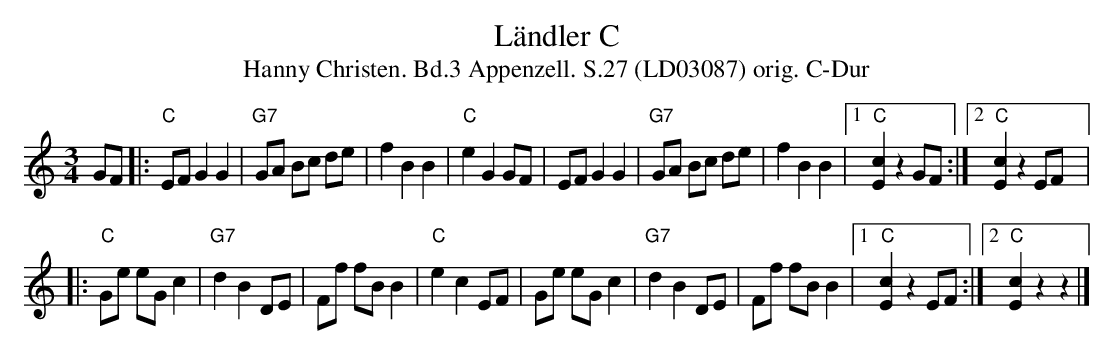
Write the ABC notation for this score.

X:1
T:Ländler C
T:Hanny Christen. Bd.3 Appenzell. S.27 (LD03087) orig. C-Dur
M:3/4
L:1/8
K:C
GF |: "C"EF G2 G2 | "G7"GA Bc de | f2 B2 B2 | "C"e2 G2 GF | \
         EF G2 G2 | "G7"GA Bc de | f2 B2 B2 |1 "C"[Ec]2 z2   GF :|2 "C"[cE]2 z2 EF |:
"C"Ge eG c2 | "G7"d2 B2 DE | Ff fB B2 | "C"e2 c2 EF | \
   Ge eG c2 | "G7"d2 B2 DE | Ff fB B2 |1 "C"[cE]2 z2 EF :|2 "C"[Ec]2 z2 z2 |]
